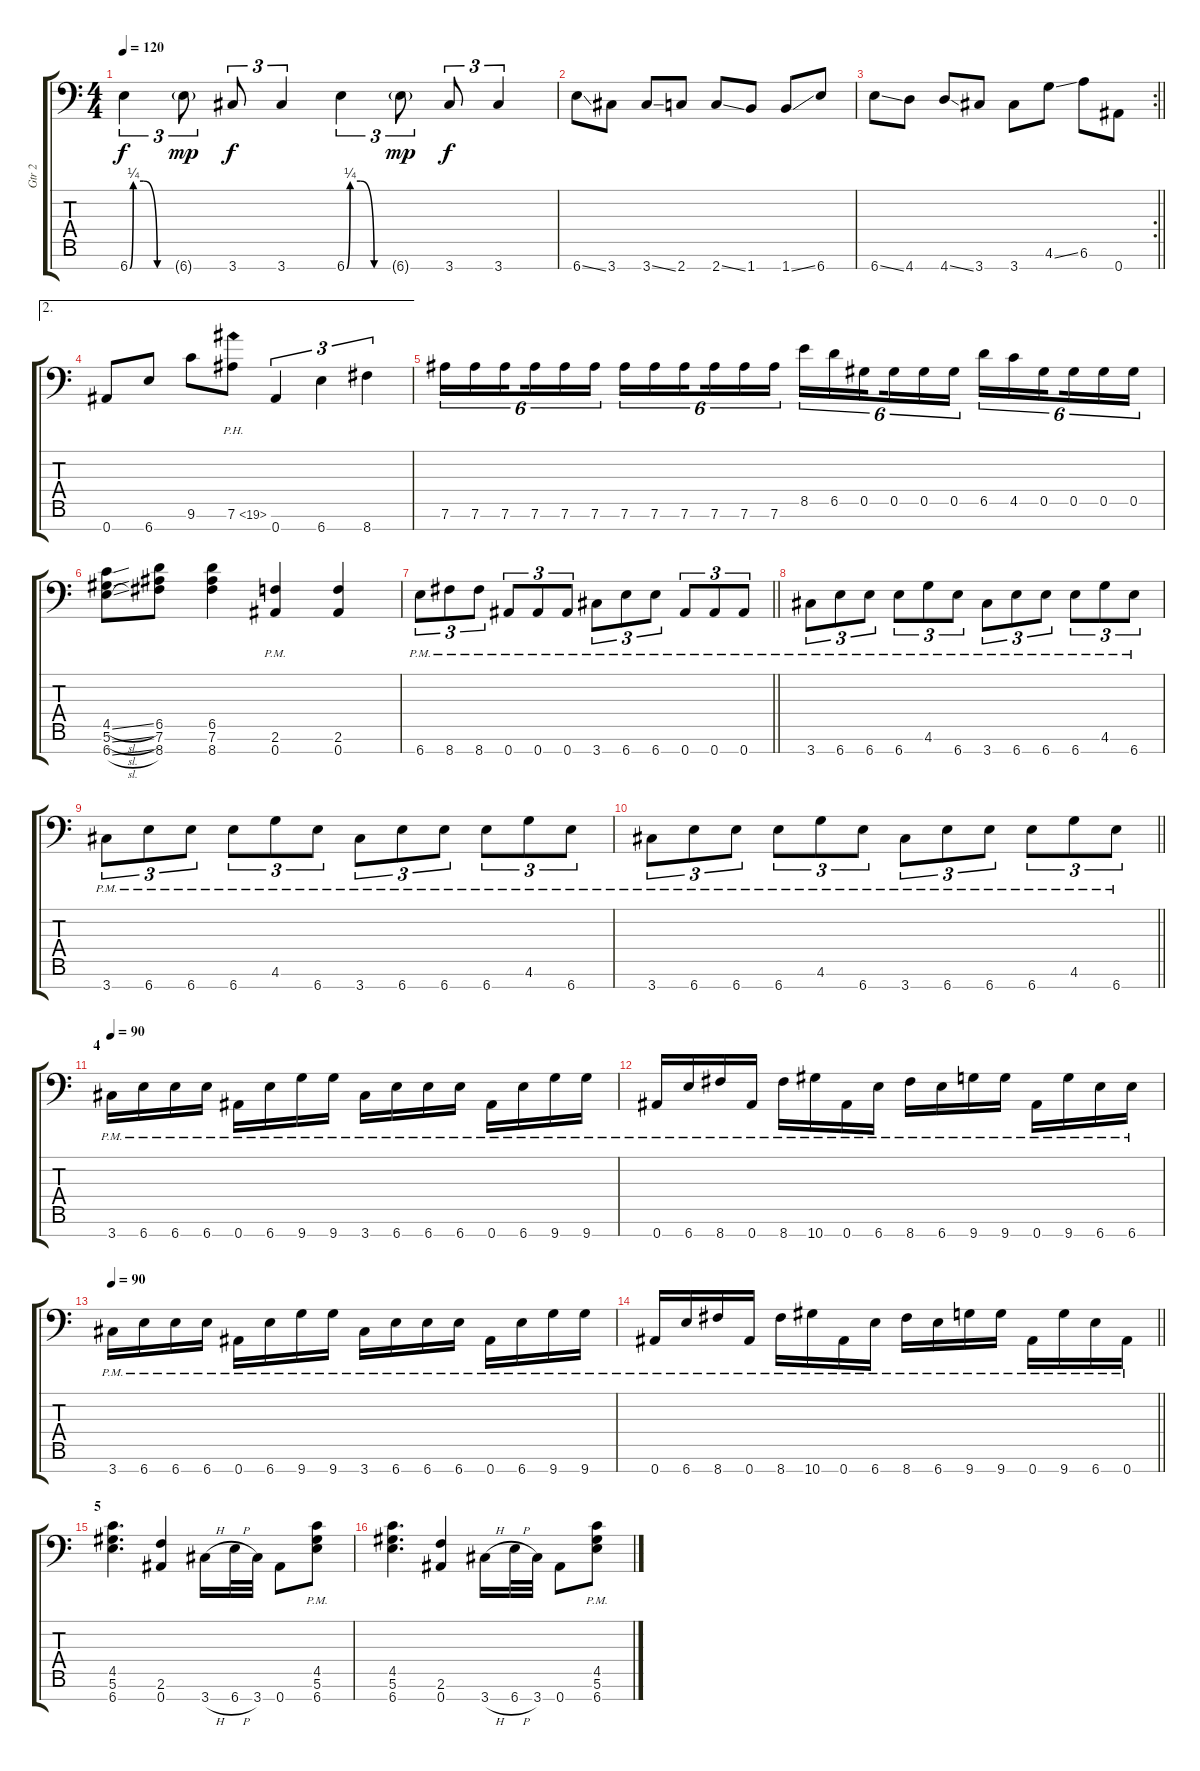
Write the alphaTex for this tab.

\track ("Gtr 2" "Gtr 2") {instrument distortionguitar}
\staff {score tabs}
\tuning (Eb4 Bb3 Gb3 Db3 Ab2 Eb2 Bb1) {hide}
\ts (4 4)
\tempo 120
\clef f4
\ks c
6.7{be (custom 0 0 5 1 20 1 40 0 60 0)}.4{tu (3 2) dy f} 6.7{g}.8{tu (3 2) dy mp} 3.7.8{tu (3 2) dy f} 3.7.4{tu (3 2)} 6.7{be (custom 0 0 5 1 20 1 40 0 60 0)}.4{tu (3 2)} 6.7{g}.8{tu (3 2) dy mp} 3.7.8{tu (3 2) dy f} 3.7.4{tu (3 2)} |
6.7{ss}.8 3.7.8 3.7{ss}.8 2.7.8 2.7{ss}.8 1.7.8 1.7{ss}.8 6.7.8 |
\rc 2
\barLineRight lightlight
6.7{ss}.8 4.7.8 4.7{ss}.8 3.7.8 3.7.8 4.6{ss}.8 6.6.8 0.7.8 |
\ae 2
0.7.8 6.7.8 9.6.8 7.6{ph 12}.8 0.7.4{tu (3 2)} 6.7.4{tu (3 2)} 8.7.4{tu (3 2)} |
7.6.16{tu (6 4)} 7.6.16{tu (6 4)} 7.6.16{tu (6 4) beam splitsecondary} 7.6.16{tu (6 4)} 7.6.16{tu (6 4)} 7.6.16{tu (6 4)} 7.6.16{tu (6 4)} 7.6.16{tu (6 4)} 7.6.16{tu (6 4) beam splitsecondary} 7.6.16{tu (6 4)} 7.6.16{tu (6 4)} 7.6.16{tu (6 4)} 8.5.16{tu (6 4)} 6.5.16{tu (6 4)} 0.5.16{tu (6 4) beam splitsecondary} 0.5.16{tu (6 4)} 0.5.16{tu (6 4)} 0.5.16{tu (6 4)} 6.5.16{tu (6 4)} 4.5.16{tu (6 4)} 0.5.16{tu (6 4) beam splitsecondary} 0.5.16{tu (6 4)} 0.5.16{tu (6 4)} 0.5.16{tu (6 4)} |
(4.5{sl} 5.6{sl} 6.7{sl}).8 (6.5 7.6 8.7).8 (6.5 7.6 8.7).4 (2.6{pm} 0.7{pm}).4 (2.6 0.7).4 |
\barLineRight lightlight
6.7{pm}.8{tu (3 2)} 8.7{pm}.8{tu (3 2)} 8.7{pm}.8{tu (3 2)} 0.7{pm}.8{tu (3 2)} 0.7{pm}.8{tu (3 2)} 0.7{pm}.8{tu (3 2)} 3.7{pm}.8{tu (3 2)} 6.7{pm}.8{tu (3 2)} 6.7{pm}.8{tu (3 2)} 0.7{pm}.8{tu (3 2)} 0.7{pm}.8{tu (3 2)} 0.7{pm}.8{tu (3 2)} |
3.7{pm}.8{tu (3 2)} 6.7{pm}.8{tu (3 2)} 6.7{pm}.8{tu (3 2)} 6.7{pm}.8{tu (3 2)} 4.6{pm}.8{tu (3 2)} 6.7{pm}.8{tu (3 2)} 3.7{pm}.8{tu (3 2)} 6.7{pm}.8{tu (3 2)} 6.7{pm}.8{tu (3 2)} 6.7{pm}.8{tu (3 2)} 4.6{pm}.8{tu (3 2)} 6.7{pm}.8{tu (3 2)} |
3.7{pm}.8{tu (3 2)} 6.7{pm}.8{tu (3 2)} 6.7{pm}.8{tu (3 2)} 6.7{pm}.8{tu (3 2)} 4.6{pm}.8{tu (3 2)} 6.7{pm}.8{tu (3 2)} 3.7{pm}.8{tu (3 2)} 6.7{pm}.8{tu (3 2)} 6.7{pm}.8{tu (3 2)} 6.7{pm}.8{tu (3 2)} 4.6{pm}.8{tu (3 2)} 6.7{pm}.8{tu (3 2)} |
\barLineRight lightlight
3.7{pm}.8{tu (3 2)} 6.7{pm}.8{tu (3 2)} 6.7{pm}.8{tu (3 2)} 6.7{pm}.8{tu (3 2)} 4.6{pm}.8{tu (3 2)} 6.7{pm}.8{tu (3 2)} 3.7{pm}.8{tu (3 2)} 6.7{pm}.8{tu (3 2)} 6.7{pm}.8{tu (3 2)} 6.7{pm}.8{tu (3 2)} 4.6{pm}.8{tu (3 2)} 6.7{pm}.8{tu (3 2)} |
\section ("" "4")
\tempo 90
3.7{pm}.16 6.7{pm}.16 6.7{pm}.16 6.7{pm}.16 0.7{pm}.16 6.7{pm}.16 9.7{pm}.16 9.7{pm}.16 3.7{pm}.16 6.7{pm}.16 6.7{pm}.16 6.7{pm}.16 0.7{pm}.16 6.7{pm}.16 9.7{pm}.16 9.7{pm}.16 |
0.7{pm}.16 6.7{pm}.16 8.7{pm}.16 0.7{pm}.16 8.7{pm}.16 10.7{pm}.16 0.7{pm}.16 6.7{pm}.16 8.7{pm}.16 6.7{pm}.16 9.7{pm}.16 9.7{pm}.16 0.7{pm}.16 9.7{pm}.16 6.7{pm}.16 6.7{pm}.16 |
\tempo 90
3.7{pm}.16 6.7{pm}.16 6.7{pm}.16 6.7{pm}.16 0.7{pm}.16 6.7{pm}.16 9.7{pm}.16 9.7{pm}.16 3.7{pm}.16 6.7{pm}.16 6.7{pm}.16 6.7{pm}.16 0.7{pm}.16 6.7{pm}.16 9.7{pm}.16 9.7{pm}.16 |
\barLineRight lightlight
0.7{pm}.16 6.7{pm}.16 8.7{pm}.16 0.7{pm}.16 8.7{pm}.16 10.7{pm}.16 0.7{pm}.16 6.7{pm}.16 8.7{pm}.16 6.7{pm}.16 9.7{pm}.16 9.7{pm}.16 0.7{pm}.16 9.7{pm}.16 6.7{pm}.16 0.7{pm}.16 |
\section ("" "5")
(4.5 5.6 6.7).4{d} (2.6 0.7).4 3.7{h}.16 6.7{h}.32 3.7.32 0.7.8 (4.5{pm} 5.6{pm} 6.7{pm}).8 |
(4.5 5.6 6.7).4{d} (2.6 0.7).4 3.7{h}.16 6.7{h}.32 3.7.32 0.7.8 (4.5{pm} 5.6{pm} 6.7{pm}).8
